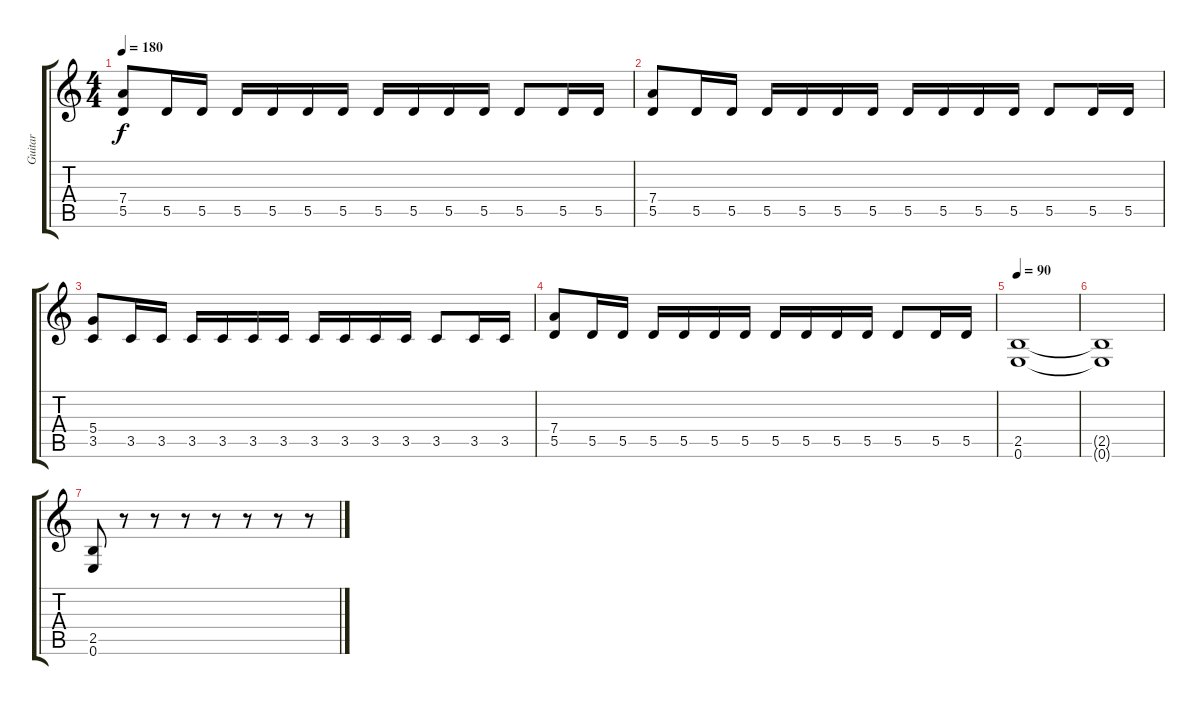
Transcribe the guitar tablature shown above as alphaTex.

\track ("Guitar" "Guitar") {instrument distortionguitar}
\staff {score tabs}
\tuning (E4 B3 G3 D3 A2 E2) {hide}
\ts (4 4)
\tempo 180
\clef g2
\ks c
(7.4 5.5).8{dy f} 5.5.16 5.5.16 5.5.16 5.5.16 5.5.16 5.5.16 5.5.16 5.5.16 5.5.16 5.5.16 5.5.8 5.5.16 5.5.16 |
(7.4 5.5).8 5.5.16 5.5.16 5.5.16 5.5.16 5.5.16 5.5.16 5.5.16 5.5.16 5.5.16 5.5.16 5.5.8 5.5.16 5.5.16 |
(5.4 3.5).8 3.5.16 3.5.16 3.5.16 3.5.16 3.5.16 3.5.16 3.5.16 3.5.16 3.5.16 3.5.16 3.5.8 3.5.16 3.5.16 |
(7.4 5.5).8 5.5.16 5.5.16 5.5.16 5.5.16 5.5.16 5.5.16 5.5.16 5.5.16 5.5.16 5.5.16 5.5.8 5.5.16 5.5.16 |
\tempo 90
(2.5 0.6).1 |
(2.5{t} 0.6{t}).1 |
(2.5 0.6).8 r.8 r.8 r.8 r.8 r.8 r.8 r.8
